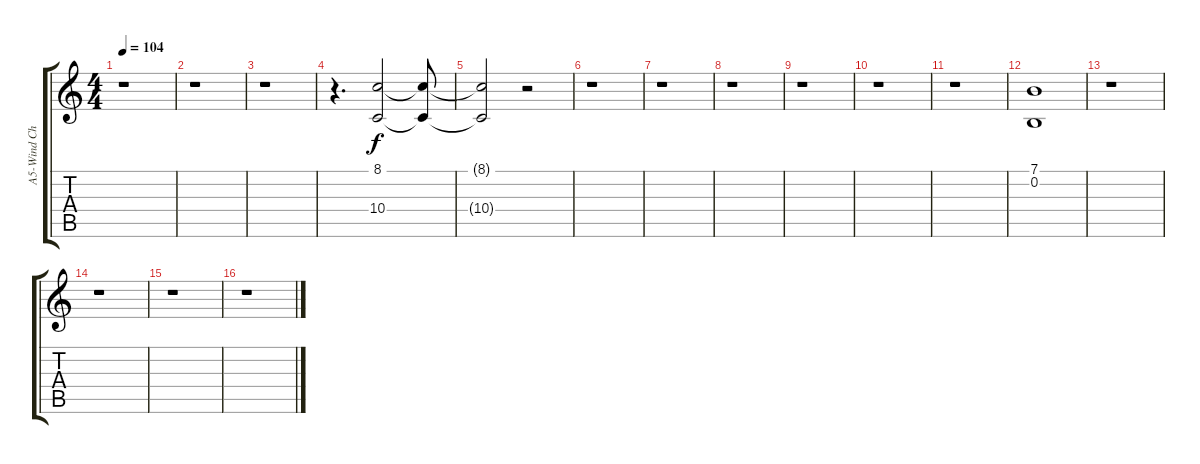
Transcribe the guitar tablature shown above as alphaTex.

\track ("A5-Wind Chimes" "A5-Wind Ch") {instrument telephonering}
\staff {score tabs}
\tuning (E4 B3 G3 D3 A2 E2) {hide}
\ts (4 4)
\tempo 104
\clef g2
\ks c
r.1{dy f} |
r.1 |
r.1 |
r.4{d} (8.1 10.4).2{balance 8 instrument seashore} (8.1{t} 10.4{t}).8 |
(8.1{t} 10.4{t}).2 r.2 |
r.1 |
r.1 |
r.1 |
r.1 |
r.1 |
r.1 |
(7.1 0.2).1{balance 8 instrument applause} |
r.1 |
r.1 |
r.1 |
r.1
